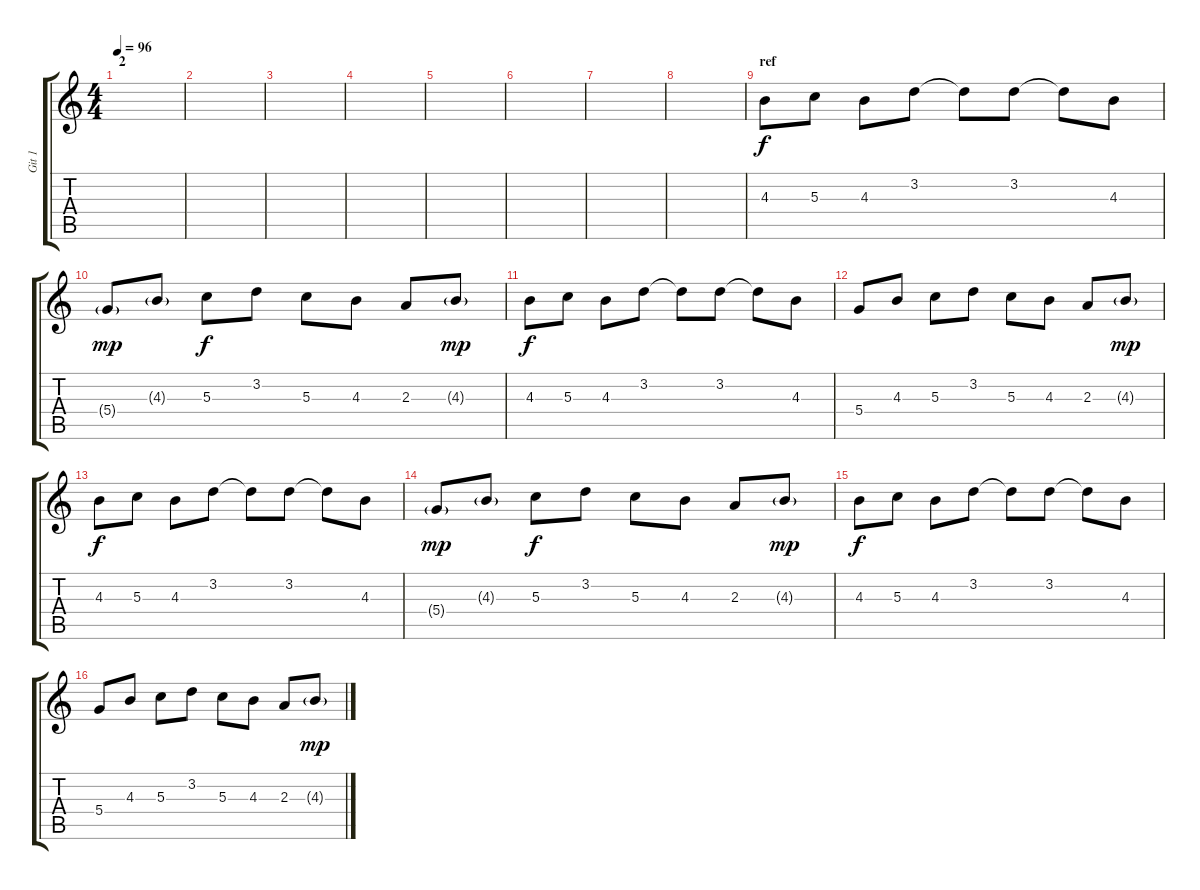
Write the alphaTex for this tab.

\track ("Git 1" "Git 1") {instrument electricguitarjazz}
\staff {score tabs}
\tuning (E4 B3 G3 D3 A2 E2) {hide}
\ts (4 4)
\section ("" "2")
\tempo 96
\clef g2
\ks c
|
|
|
|
|
|
|
|
\section ("" "ref")
4.3.8{dy f} 5.3.8 4.3.8 3.2.8 3.2{t}.8 3.2.8 3.2{t}.8 4.3.8 |
5.4{g}.8{dy mp} 4.3{g}.8 5.3.8{dy f} 3.2.8 5.3.8 4.3.8 2.3.8 4.3{g}.8{dy mp} |
4.3.8{dy f} 5.3.8 4.3.8 3.2.8 3.2{t}.8 3.2.8 3.2{t}.8 4.3.8 |
5.4.8 4.3.8 5.3.8 3.2.8 5.3.8 4.3.8 2.3.8 4.3{g}.8{dy mp} |
4.3.8{dy f} 5.3.8 4.3.8 3.2.8 3.2{t}.8 3.2.8 3.2{t}.8 4.3.8 |
5.4{g}.8{dy mp} 4.3{g}.8 5.3.8{dy f} 3.2.8 5.3.8 4.3.8 2.3.8 4.3{g}.8{dy mp} |
4.3.8{dy f} 5.3.8 4.3.8 3.2.8 3.2{t}.8 3.2.8 3.2{t}.8 4.3.8 |
5.4.8 4.3.8 5.3.8 3.2.8 5.3.8 4.3.8 2.3.8 4.3{g}.8{dy mp}
